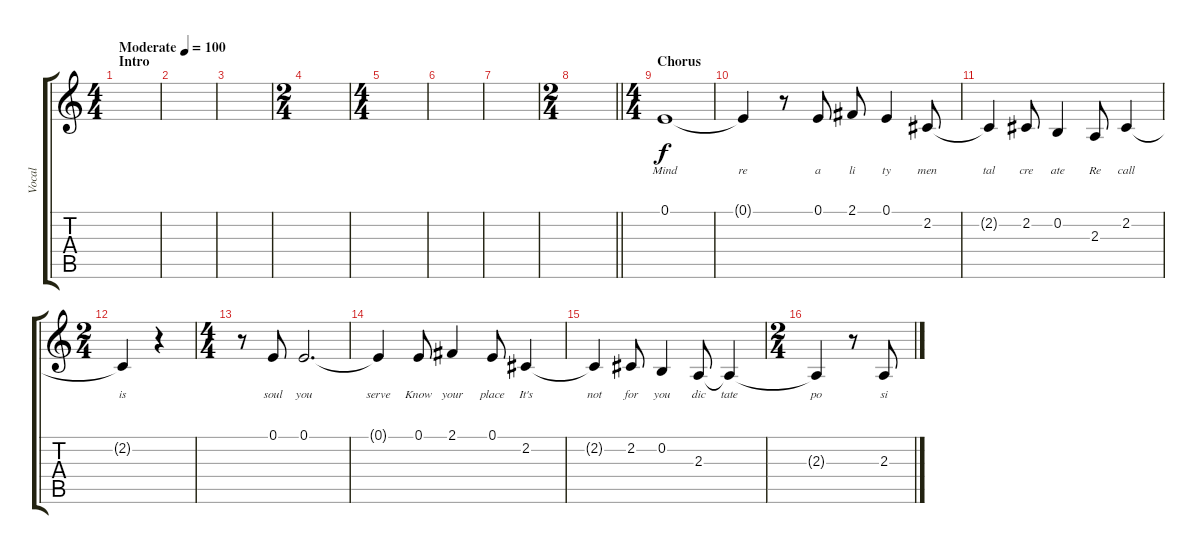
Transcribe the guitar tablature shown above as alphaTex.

\track ("Vocal" "Vocal") {instrument acousticgrandpiano}
\staff {score tabs}
\tuning (E4 B3 G3 D3 A2 E2) {hide}
\ts (4 4)
\section ("" "Intro")
\tempo (100 "Moderate")
\clef g2
\ks c
|
|
|
\ts (2 4)
|
\ts (4 4)
|
|
|
\ts (2 4)
\barLineRight lightlight
|
\ts (4 4)
\section ("" "Chorus")
0.1.1{lyrics (0 "Mind") lyrics (1 "") lyrics (2 "") lyrics (3 "") lyrics (4 "")} |
0.1{t}.4{lyrics (0 "re") lyrics (1 "") lyrics (2 "") lyrics (3 "") lyrics (4 "")} r.8 0.1.8{lyrics (0 "a") lyrics (1 "") lyrics (2 "") lyrics (3 "") lyrics (4 "")} 2.1.8{lyrics (0 "li") lyrics (1 "") lyrics (2 "") lyrics (3 "") lyrics (4 "")} 0.1.4{lyrics (0 "ty") lyrics (1 "") lyrics (2 "") lyrics (3 "") lyrics (4 "")} 2.2.8{lyrics (0 "men") lyrics (1 "") lyrics (2 "") lyrics (3 "") lyrics (4 "")} |
2.2{t}.4{lyrics (0 "tal") lyrics (1 "") lyrics (2 "") lyrics (3 "") lyrics (4 "")} 2.2.8{lyrics (0 "cre") lyrics (1 "") lyrics (2 "") lyrics (3 "") lyrics (4 "")} 0.2.4{lyrics (0 "ate") lyrics (1 "") lyrics (2 "") lyrics (3 "") lyrics (4 "")} 2.3.8{lyrics (0 "Re") lyrics (1 "") lyrics (2 "") lyrics (3 "") lyrics (4 "")} 2.2.4{lyrics (0 "call") lyrics (1 "") lyrics (2 "") lyrics (3 "") lyrics (4 "")} |
\ts (2 4)
2.2{t}.4{lyrics (0 "is") lyrics (1 "") lyrics (2 "") lyrics (3 "") lyrics (4 "")} r.4 |
\ts (4 4)
r.8 0.1.8{lyrics (0 "soul") lyrics (1 "") lyrics (2 "") lyrics (3 "") lyrics (4 "")} 0.1.2{d lyrics (0 "you") lyrics (1 "") lyrics (2 "") lyrics (3 "") lyrics (4 "")} |
0.1{t}.4{lyrics (0 "serve") lyrics (1 "") lyrics (2 "") lyrics (3 "") lyrics (4 "")} 0.1.8{lyrics (0 "Know") lyrics (1 "") lyrics (2 "") lyrics (3 "") lyrics (4 "")} 2.1.4{lyrics (0 "your") lyrics (1 "") lyrics (2 "") lyrics (3 "") lyrics (4 "")} 0.1.8{lyrics (0 "place") lyrics (1 "") lyrics (2 "") lyrics (3 "") lyrics (4 "")} 2.2.4{lyrics (0 "It's") lyrics (1 "") lyrics (2 "") lyrics (3 "") lyrics (4 "")} |
2.2{t}.4{lyrics (0 "not") lyrics (1 "") lyrics (2 "") lyrics (3 "") lyrics (4 "")} 2.2.8{lyrics (0 "for") lyrics (1 "") lyrics (2 "") lyrics (3 "") lyrics (4 "")} 0.2.4{lyrics (0 "you") lyrics (1 "") lyrics (2 "") lyrics (3 "") lyrics (4 "")} 2.3.8{lyrics (0 "dic") lyrics (1 "") lyrics (2 "") lyrics (3 "") lyrics (4 "")} 2.3{t}.4{lyrics (0 "tate") lyrics (1 "") lyrics (2 "") lyrics (3 "") lyrics (4 "")} |
\ts (2 4)
2.3{t}.4{lyrics (0 "po") lyrics (1 "") lyrics (2 "") lyrics (3 "") lyrics (4 "")} r.8 2.3.8{lyrics (0 "si") lyrics (1 "") lyrics (2 "") lyrics (3 "") lyrics (4 "")}
